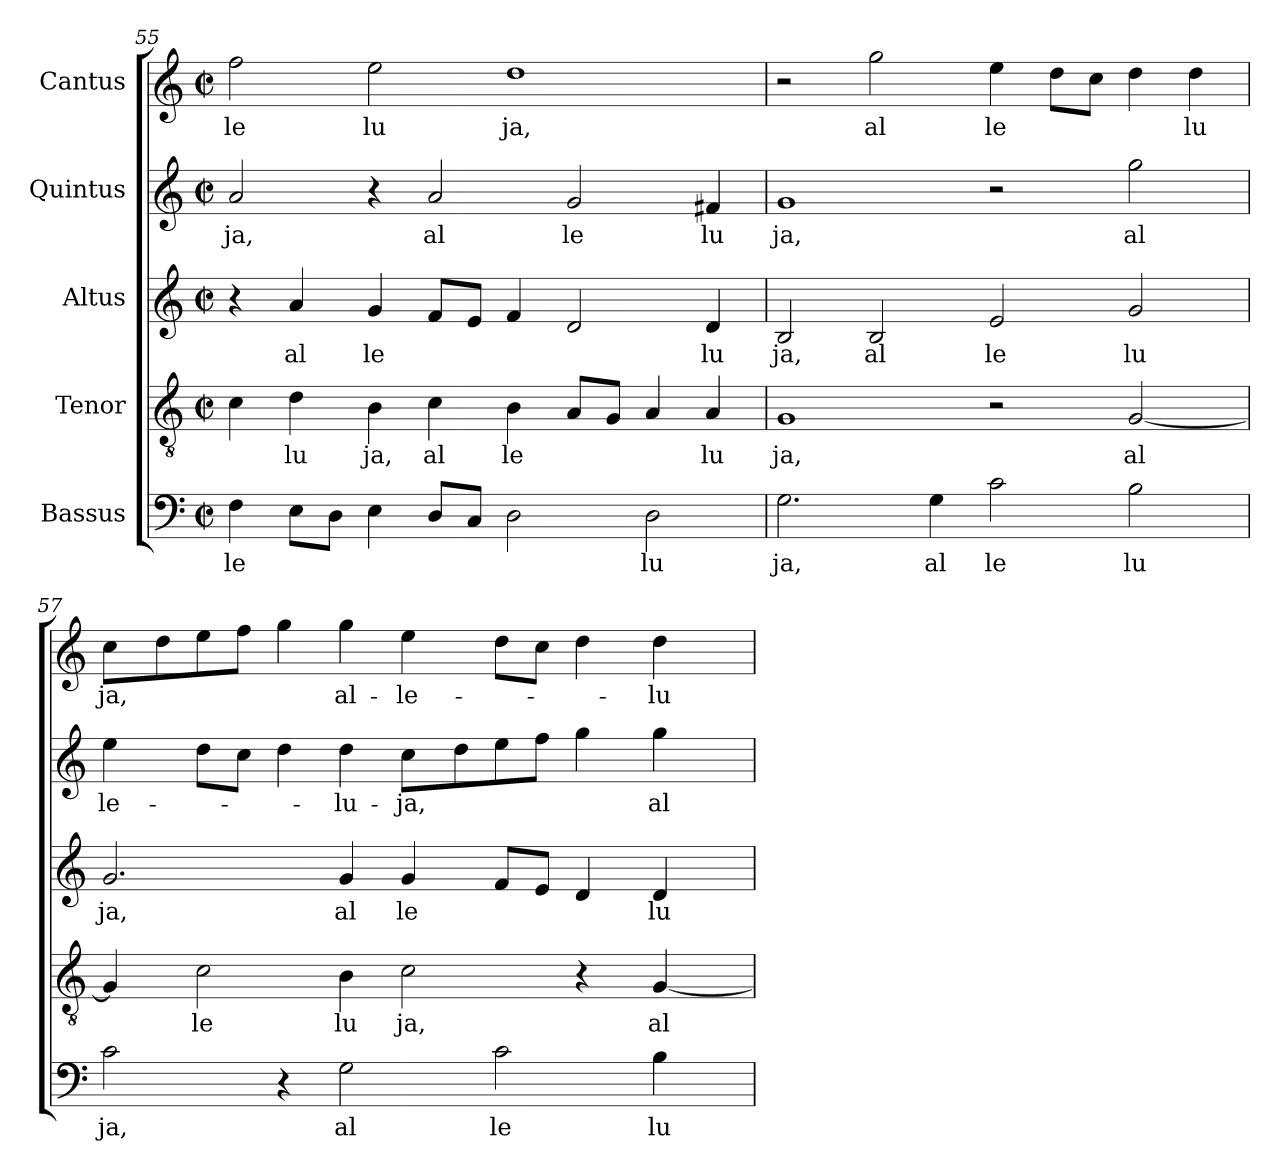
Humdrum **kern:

**kern	**text	**kern	**text	**kern	**text	**kern	**text	**kern	**text
*part5	*part5	*part4	*part4	*part3	*part3	*part2	*part2	*part1	*part1
*staff5	*staff5	*staff4	*staff4	*staff3	*staff3	*staff2	*staff2	*staff1	*staff1
*I"Bassus	*	*I"Tenor	*	*I"Altus	*	*I"Quintus	*	*I"Cantus	*
*clefF4	*	*clefGv2	*	*clefG2	*	*clefG2	*	*clefG2	*
*M2/2	*	*M2/2	*	*M2/2	*	*M2/2	*	*M2/2	*
*met(c|)	*	*met(c|)	*	*met(c|)	*	*met(c|)	*	*met(c|)	*
=55	=55	=55	=55	=55	=55	=55	=55	=55	=55
!	!LO:LY:b:cj	!	!	!	!	!	!LO:LY:b:cj	!	!LO:LY:b:cj
4F\	le	4c\	.	4r	.	2a/	ja,	2ff\	le
!	!	!	!LO:LY:b:cj	!	!LO:LY:b:cj	!	!	!	!
8E\L	.	4d\	lu	4a/	al	.	.	.	.
8D\J	.	.	.	.	.	.	.	.	.
!	!	!	!LO:LY:b:cj	!	!LO:LY:b:cj	!	!	!	!LO:LY:b:cj
4E\	.	4B\	ja,	4g/	le	4r	.	2ee\	lu
!	!	!	!LO:LY:b:cj	!	!	!	!LO:LY:b:cj	!	!
8D/L	.	4c\	al	8f/L	.	2a/	al	.	.
8C/J	.	.	.	8e/J	.	.	.	.	.
!	!	!	!LO:LY:b:cj	!	!	!	!	!	!LO:LY:b:cj
2D\	.	4B\	le	4f/	.	.	.	1dd	ja,
!	!	!	!	!	!	!	!LO:LY:b:cj	!	!
.	.	8A/L	.	2d/	.	2g/	le	.	.
.	.	8G/J	.	.	.	.	.	.	.
!	!LO:LY:b:cj	!	!	!	!	!	!	!	!
2D\	lu	4A/	.	.	.	.	.	.	.
!	!	!	!LO:LY:b:cj	!	!LO:LY:b:cj	!	!LO:LY:b:cj	!	!
.	.	4A/	lu	4d/	lu	4f#X/	lu	.	.
=56	=56	=56	=56	=56	=56	=56	=56	=56	=56
!	!LO:LY:b:cj	!	!LO:LY:b:cj	!	!LO:LY:b:cj	!	!LO:LY:b:cj	!	!
2.G\	ja,	1G	ja,	2B/	ja,	1g	ja,	2r	.
!	!	!	!	!	!LO:LY:b:cj	!	!	!	!LO:LY:b:cj
.	.	.	.	2B/	al	.	.	2gg\	al
!	!LO:LY:b:cj	!	!	!	!	!	!	!	!
4G\	al	.	.	.	.	.	.	.	.
!	!LO:LY:b:cj	!	!	!	!LO:LY:b:cj	!	!	!	!LO:LY:b:cj
2c\	le	2r	.	2e/	le	2r	.	4ee\	le
.	.	.	.	.	.	.	.	8dd\L	.
.	.	.	.	.	.	.	.	8cc\J	.
!	!LO:LY:b:cj	!	!LO:LY:b:cj	!	!LO:LY:b:cj	!	!LO:LY:b:cj	!	!
2B\	lu	[>2G/	al	2g/	lu	2gg\	al	4dd\	.
!	!	!	!	!	!	!	!	!	!LO:LY:b:cj
.	.	.	.	.	.	.	.	4dd\	lu
!!LO:LB:g=z
=57	=57	=57	=57	=57	=57	=57	=57	=57	=57
!	!LO:LY:b:cj	!	!	!	!LO:LY:b:cj	!	!LO:LY:b:cj	!	!LO:LY:b:cj
*	*	*^	*	*	*	*	*	*	*
2c\	ja,	4G/]	32.ryy	.	2.g/	ja,	4ee\	le-	8cc\L	ja,
.	.	.	1ryy	.	.	.	.	.	.	.
.	.	.	.	.	.	.	.	.	8dd\	.
!	!	!	!	!LO:LY:b:cj	!	!	!	!	!	!
.	.	2c\	.	le	.	.	8dd\L	.	8ee\	.
.	.	.	.	.	.	.	8cc\J	.	8ff\J	.
4r	.	.	.	.	.	.	4dd\	.	4gg\	.
!	!LO:LY:b:cj	!	!	!LO:LY:b:cj	!	!LO:LY:b:cj	!	!LO:LY:b:cj	!	!LO:LY:b:cj
2G\	al	4B\	.	lu	4g/	al	4dd\	-lu-	4gg\	al-
!	!	!	!	!LO:LY:b:cj	!	!LO:LY:b:cj	!	!LO:LY:b:cj	!	!LO:LY:b:cj
.	.	2c\	.	ja,	4g/	le	8cc\L	-ja,	4ee\	-le-
.	.	.	2ryy	.	.	.	.	.	.	.
.	.	.	.	.	.	.	8dd\	.	.	.
!	!LO:LY:b:cj	!	!	!	!	!	!	!	!	!
2c\	le	.	.	.	8f/L	.	8ee\	.	8dd\L	.
.	.	.	.	.	8e/J	.	8ff\J	.	8cc\J	.
.	.	4r	.	.	4d/	.	4gg\	.	4dd\	.
.	.	.	4ryy	.	.	.	.	.	.	.
!	!LO:LY:b:cj	!	!	!LO:LY:b:cj	!	!LO:LY:b:cj	!	!LO:LY:b:cj	!	!LO:LY:b:cj
4B\	lu	[<4G/	.	al	4d/	lu	4gg\	al-	4dd\	-lu-
.	.	.	8ryy	.	.	.	.	.	.	.
.	.	.	16ryy	.	.	.	.	.	.	.
.	.	.	64ryy	.	.	.	.	.	.	.
*	*	*v	*v	*	*	*	*	*	*	*
=	=	=	=	=	=	=	=	=	=
*-	*-	*-	*-	*-	*-	*-	*-	*-	*-
